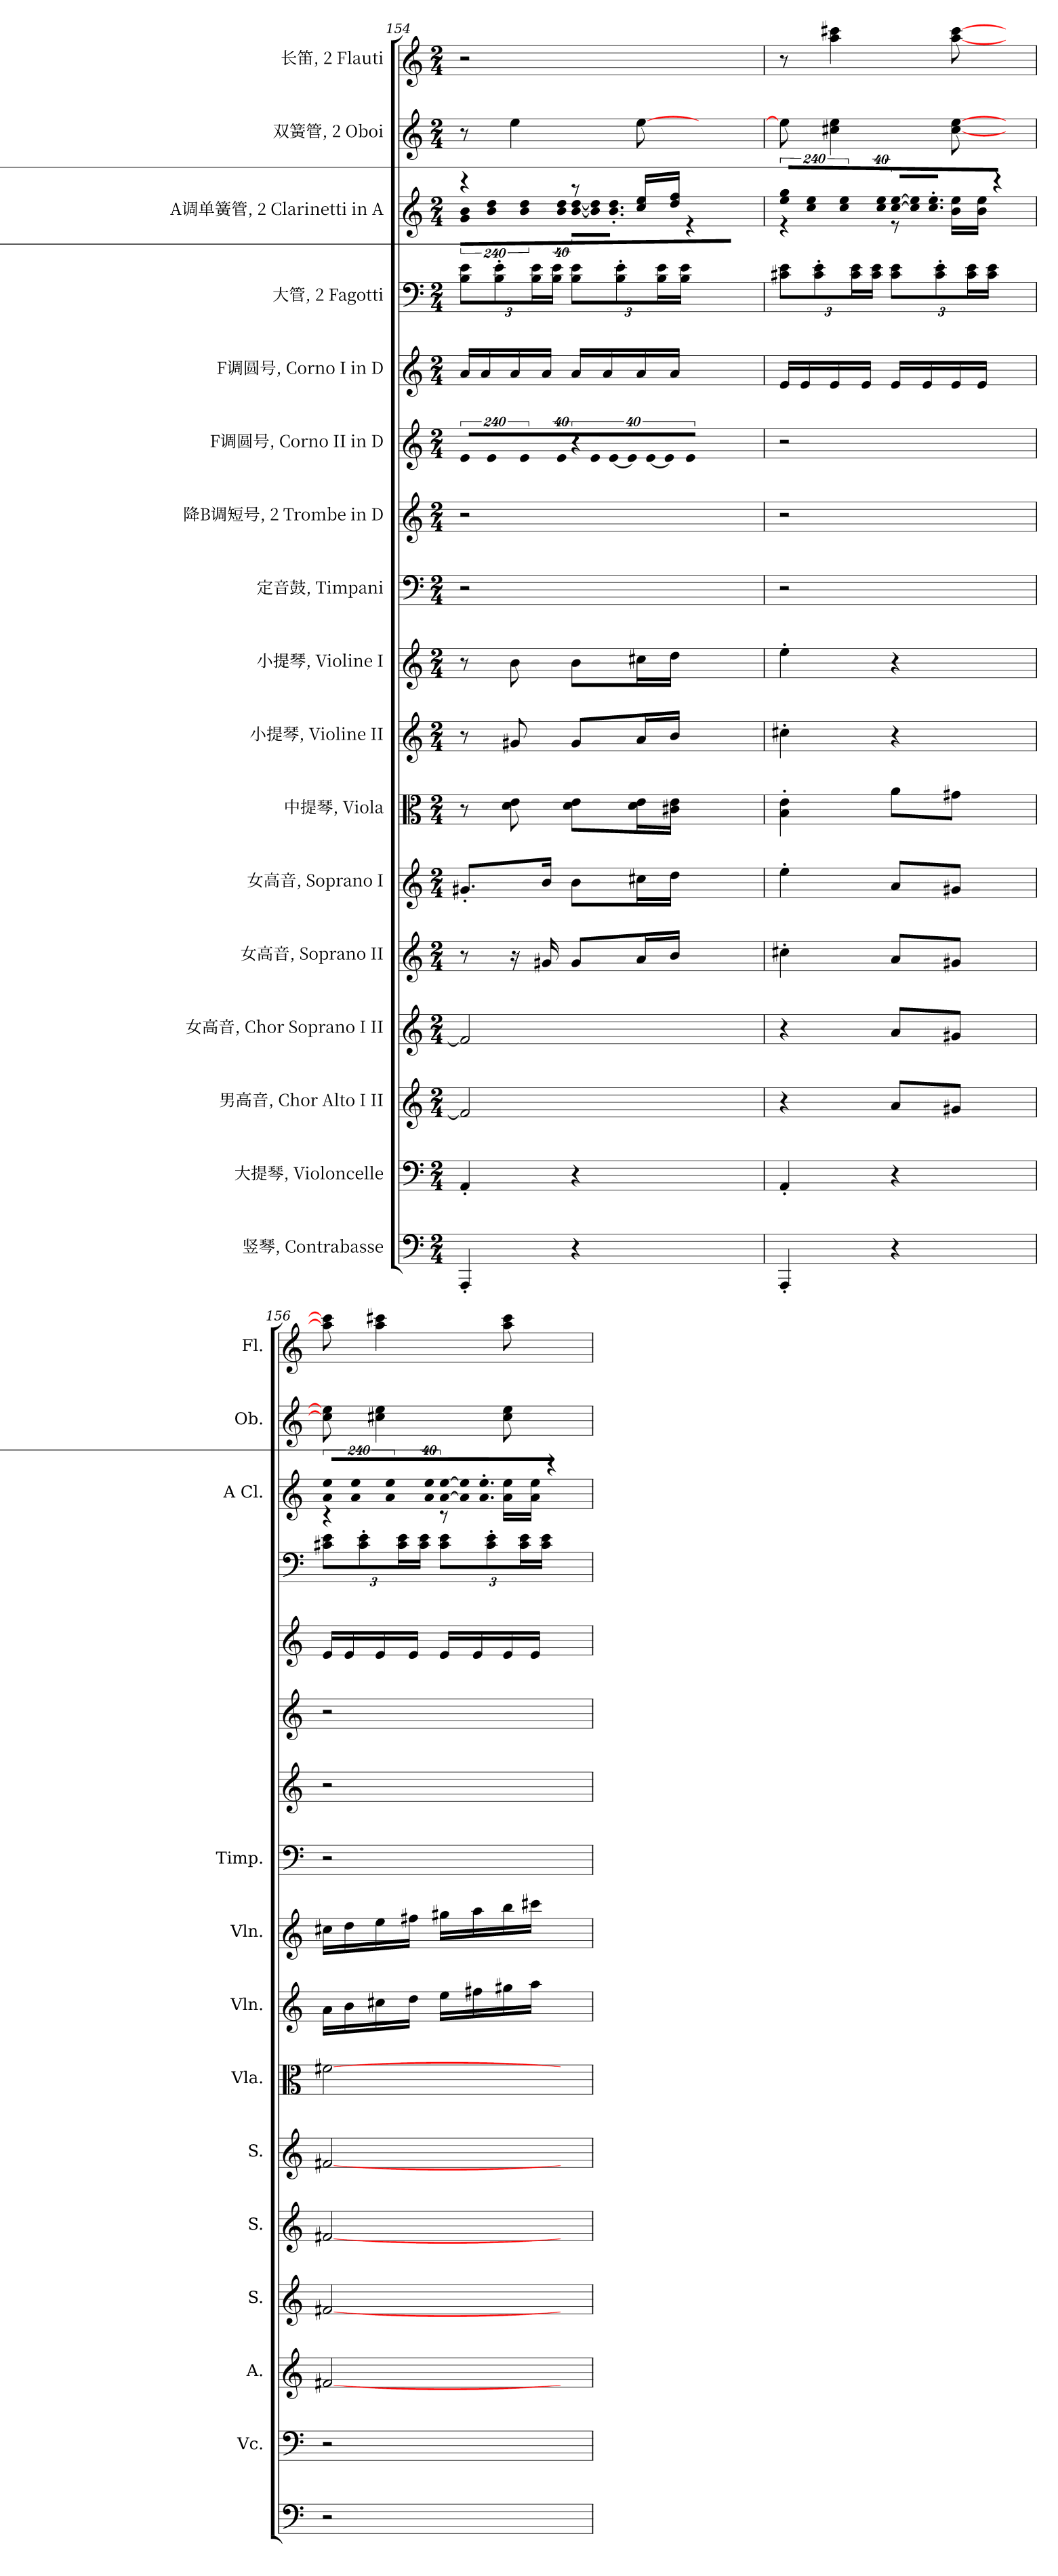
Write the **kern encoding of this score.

**kern	**kern	**kern	**kern	**kern	**kern	**kern	**kern	**kern	**kern	**kern	**kern	**kern	**kern	**kern	**kern	**kern
*part17	*part16	*part15	*part14	*part13	*part12	*part11	*part10	*part9	*part8	*part7	*part6	*part5	*part4	*part3	*part2	*part1
*staff17	*staff16	*staff15	*staff14	*staff13	*staff12	*staff11	*staff10	*staff9	*staff8	*staff7	*staff6	*staff5	*staff4	*staff3	*staff2	*staff1
*I"竖琴, Contrabasse	*I"大提琴, Violoncelle	*I"男高音, Chor Alto I II	*I"女高音, Chor Soprano I II	*I"女高音, Soprano II	*I"女高音, Soprano I	*I"中提琴, Viola	*I"小提琴, Violine II	*I"小提琴, Violine I	*I"定音鼓, Timpani	*I"降B调短号, 2 Trombe in D	*I"F调圆号, Corno II in D	*I"F调圆号, Corno I in D	*I"大管, 2 Fagotti	*I"A调单簧管, 2 Clarinetti in A	*I"双簧管, 2 Oboi	*I"长笛, 2 Flauti
*	*I'Vc.	*I'A.	*I'S.	*I'S.	*I'S.	*I'Vla.	*I'Vln.	*I'Vln.	*I'Timp.	*	*	*	*	*I'A Cl.	*I'Ob.	*I'Fl.
!!LO:PB:g=z
*clefF4	*clefF4	*clefG2	*clefG2	*clefG2	*clefG2	*clefC3	*clefG2	*clefG2	*clefF4	*clefG2	*clefG2	*clefG2	*clefF4	*clefG2	*clefG2	*clefG2
*	*	*	*	*	*	*	*	*	*	*ITrd1c2	*ITrd4c7	*ITrd4c7	*	*ITrd2c3	*	*
*k[]	*k[]	*k[]	*k[]	*k[]	*k[]	*k[]	*k[]	*k[]	*k[]	*k[b-e-]	*k[b-]	*k[b-]	*k[]	*k[f#c#g#]	*k[]	*k[]
*M2/4	*M2/4	*M2/4	*M2/4	*M2/4	*M2/4	*M2/4	*M2/4	*M2/4	*M2/4	*M2/4	*M2/4	*M2/4	*M2/4	*M2/4	*M2/4	*M2/4
*MM85	*MM85	*MM85	*MM85	*MM85	*MM85	*MM85	*MM85	*MM85	*MM85	*MM85	*MM85	*MM85	*MM85	*MM85	*MM85	*MM85
=154	=154	=154	=154	=154	=154	=154	=154	=154	=154	=154	=154	=154	=154	=154	=154	=154
!	!	!	!	!	!	!	!	!	!	!	!LO:N:vis=16	!	!	!	!	!
*	*	*	*	*	*	*	*	*	*	*	*	*	*Xbrackettup	*	*	*
*	*	*	*	*	*	*	*	*	*	*	*	*	*	*^	*	*
!	!	!	!	!	!	!	!	!	!	!	!	!	!	!	!LO:N:vis=16	!	!
4AAA'/	4AA'/	2f#/]	2f#/]	8r	8.g#X'/L	8r	8r	8r	2r	2r	1920%137A/LL	16d/LL	12B\ 12e\L	4r	1920%137e\ 1920%137g#\LL	8r	2r
.	.	.	.	.	.	.	.	.	.	.	.	16d/	.	.	.	.	.
!	!	!	!	!	!	!	!	!	!	!	!LO:N:vis=16	!	!	!	!LO:N:vis=16	!	!
.	.	.	.	.	.	.	.	.	.	.	1920%137A/	.	.	.	1920%137g#\ 1920%137b\	.	.
.	.	.	.	.	.	.	.	.	.	.	.	.	12B\' 12e\'	.	.	.	.
.	.	.	.	16r	.	8d\ 8e\	8g#X/	8b\	.	.	.	16d/	.	.	.	4ee\	.
!	!	!	!	!	!	!	!	!	!	!	!LO:N:vis=16	!	!	!	!LO:N:vis=16	!	!
.	.	.	.	.	.	.	.	.	.	.	1920%137A/	.	.	.	1920%137g#\ 1920%137b\	.	.
.	.	.	.	.	.	.	.	.	.	.	.	.	24B\ 24e\L	.	.	.	.
.	.	.	.	16g#X/	16b/Jk	.	.	.	.	.	.	16d/JJ	.	.	.	.	.
.	.	.	.	.	.	.	.	.	.	.	.	.	24B\ 24e\JJ	.	.	.	.
!	!	!	!	!	!	!	!	!	!	!	!LO:N:vis=32	!	!	!	!LO:N:vis=32	!	!
.	.	.	.	.	.	.	.	.	.	.	640%23A/JJk	.	.	.	640%23g#\ 640%23b\JJk	.	.
!	!	!	!	!	!	!	!	!	!	!	!LO:N:vis=32	!	!	!	!LO:N:vis=32	!	!
4r	4r	.	.	8g#/L	8b\L	8d\ 8e\L	8g#/L	8b\L	.	.	640%23r	16d/LL	12B\ 12e\L	8r	[640%23g#\ [640%23b\LLL	.	.
!	!	!	!	!	!	!	!	!	!	!	!LO:N:vis=32	!	!	!	!LO:N:vis=32	!	!
.	.	.	.	.	.	.	.	.	.	.	640%23A/LLL	.	.	.	640%23g#\] 640%23b\]J	.	.
.	.	.	.	.	.	.	.	.	.	.	.	16d/	.	.	.	.	.
!	!	!	!	!	!	!	!	!	!	!	!LO:N:vis=32	!	!	!	!LO:N:vis=16.	!	!
.	.	.	.	.	.	.	.	.	.	.	[640%23A/	.	.	.	960%103g#\' 960%103b\'JJ	.	.
.	.	.	.	.	.	.	.	.	.	.	.	.	12B\' 12e\'	.	.	.	.
!	!	!	!	!	!	!	!	!	!	!	!LO:N:vis=32	!	!	!	!	!	!
.	.	.	.	.	.	.	.	.	.	.	640%23A/]	.	.	.	.	.	.
.	.	.	.	16a/L	16cc#X\L	16d\ 16e\L	16a/L	16cc#X\L	.	.	.	16d/	.	16a/ 16cc#/LL	.	[8ee\	.
!	!	!	!	!	!	!	!	!	!	!	!LO:N:vis=32	!	!	!	!	!	!
.	.	.	.	.	.	.	.	.	.	.	[640%23A/	.	.	.	.	.	.
.	.	.	.	.	.	.	.	.	.	.	.	.	24B\ 24e\L	.	.	.	.
!	!	!	!	!	!	!	!	!	!	!	!	!	!	!	!LO:N:vis=16	!	!
.	.	.	.	.	.	.	.	.	.	.	.	.	.	.	1920%137r	.	.
!	!	!	!	!	!	!	!	!	!	!	!LO:N:vis=32	!	!	!	!	!	!
.	.	.	.	.	.	.	.	.	.	.	640%23A/]	.	.	.	.	.	.
.	.	.	.	16b/JJ	16dd\JJ	16c#X\ 16e\JJ	16b/JJ	16dd\JJ	.	.	.	16d/JJ	.	16b/ 16dd/JJ	.	.	.
.	.	.	.	.	.	.	.	.	.	.	.	.	24B\ 24e\JJ	.	.	.	.
!	!	!	!	!	!	!	!	!	!	!	!LO:N:vis=32	!	!	!	!	!	!
.	.	.	.	.	.	.	.	.	.	.	640%23A/JJJ	.	.	.	.	.	.
640ryy	640ryy	640ryy	640ryy	640ryy	640ryy	640ryy	640ryy	640ryy	640ryy	640ryy	.	640ryy	640ryy	960ryy	.	640ryy	640ryy
.	.	.	.	.	.	.	.	.	.	.	.	.	.	.	960ryy	.	.
.	.	.	.	.	.	.	.	.	.	.	.	.	.	1920ryy	.	.	.
=155	=155	=155	=155	=155	=155	=155	=155	=155	=155	=155	=155	=155	=155	=155	=155	=155	=155
*	*	*	*	*	*	*	*	*	*	*	*	*	*	*	*	*	*MM85
!	!	!	!	!	!	!	!	!	!	!	!	!	!	!LO:N:vis=16	!	!	!
4AAA'/	4AA'/	4r	4r	4cc#X'\	4ee'\	4B\' 4e\'	4cc#X'\	4ee'\	2r	2r	2r	16A/LL	12c#X\ 12e\L	1920%137cc#/ 1920%137ee/LL	4r	8ee\]	8r
.	.	.	.	.	.	.	.	.	.	.	.	16A/	.	.	.	.	.
!	!	!	!	!	!	!	!	!	!	!	!	!	!	!LO:N:vis=16	!	!	!
.	.	.	.	.	.	.	.	.	.	.	.	.	.	1920%137a/ 1920%137cc#/	.	.	.
.	.	.	.	.	.	.	.	.	.	.	.	.	12c#\' 12e\'	.	.	.	.
.	.	.	.	.	.	.	.	.	.	.	.	16A/	.	.	.	4cc#X\ 4ee\	4aa\ 4ccc#X\
!	!	!	!	!	!	!	!	!	!	!	!	!	!	!LO:N:vis=16	!	!	!
.	.	.	.	.	.	.	.	.	.	.	.	.	.	1920%137a/ 1920%137cc#/	.	.	.
.	.	.	.	.	.	.	.	.	.	.	.	.	24c#\ 24e\L	.	.	.	.
.	.	.	.	.	.	.	.	.	.	.	.	16A/JJ	.	.	.	.	.
.	.	.	.	.	.	.	.	.	.	.	.	.	24c#\ 24e\JJ	.	.	.	.
!	!	!	!	!	!	!	!	!	!	!	!	!	!	!LO:N:vis=32	!	!	!
.	.	.	.	.	.	.	.	.	.	.	.	.	.	640%23a/ 640%23cc#/JJk	.	.	.
!	!	!	!	!	!	!	!	!	!	!	!	!	!	!LO:N:vis=32	!	!	!
4r	4r	8a/L	8a/L	8a/L	8a/L	8a\L	4r	4r	.	.	.	16A/LL	12c#\ 12e\L	[640%23a/ [640%23cc#/LLL	8r	.	.
!	!	!	!	!	!	!	!	!	!	!	!	!	!	!LO:N:vis=32	!	!	!
.	.	.	.	.	.	.	.	.	.	.	.	.	.	640%23a/] 640%23cc#/]J	.	.	.
.	.	.	.	.	.	.	.	.	.	.	.	16A/	.	.	.	.	.
!	!	!	!	!	!	!	!	!	!	!	!	!	!	!LO:N:vis=16.	!	!	!
.	.	.	.	.	.	.	.	.	.	.	.	.	.	960%103a/' 960%103cc#/'JJ	.	.	.
.	.	.	.	.	.	.	.	.	.	.	.	.	12c#\' 12e\'	.	.	.	.
.	.	8g#X/J	8g#X/J	8g#X/J	8g#X/J	8g#X\J	.	.	.	.	.	16A/	.	.	16g#\ 16cc#\LL	[8cc#\ [8ee\	[8aa\ [8ccc#\
.	.	.	.	.	.	.	.	.	.	.	.	.	24c#\ 24e\L	.	.	.	.
!	!	!	!	!	!	!	!	!	!	!	!	!	!	!LO:N:vis=16	!	!	!
.	.	.	.	.	.	.	.	.	.	.	.	.	.	1920%137r	.	.	.
.	.	.	.	.	.	.	.	.	.	.	.	16A/JJ	.	.	16g#\ 16cc#\JJ	.	.
.	.	.	.	.	.	.	.	.	.	.	.	.	24c#\ 24e\JJ	.	.	.	.
1920ryy	1920ryy	1920ryy	1920ryy	1920ryy	1920ryy	1920ryy	1920ryy	1920ryy	1920ryy	1920ryy	1920ryy	1920ryy	1920ryy	.	1920ryy	1920ryy	1920ryy
=156	=156	=156	=156	=156	=156	=156	=156	=156	=156	=156	=156	=156	=156	=156	=156	=156	=156
*	*	*	*	*	*	*	*	*	*	*	*	*	*	*	*	*	*MM85
!	!	!	!	!	!	!	!	!	!	!	!	!	!	!LO:N:vis=16	!	!	!
2r	2r	[2f#X/	[2f#X/	[2f#X/	[2f#X/	[2f#X\	16a\LL	16cc#X\LL	2r	2r	2r	16A/LL	12c#X\ 12e\L	1920%137f#/ 1920%137cc#/LL	4r	8cc#\] 8ee\]	8aa\] 8ccc#\]
.	.	.	.	.	.	.	16b\	16dd\	.	.	.	16A/	.	.	.	.	.
!	!	!	!	!	!	!	!	!	!	!	!	!	!	!LO:N:vis=16	!	!	!
.	.	.	.	.	.	.	.	.	.	.	.	.	.	1920%137f#/ 1920%137cc#/	.	.	.
.	.	.	.	.	.	.	.	.	.	.	.	.	12c#\' 12e\'	.	.	.	.
.	.	.	.	.	.	.	16cc#X\	16ee\	.	.	.	16A/	.	.	.	4cc#X\ 4ee\	4aa\ 4ccc#X\
!	!	!	!	!	!	!	!	!	!	!	!	!	!	!LO:N:vis=16	!	!	!
.	.	.	.	.	.	.	.	.	.	.	.	.	.	1920%137f#/ 1920%137cc#/	.	.	.
.	.	.	.	.	.	.	.	.	.	.	.	.	24c#\ 24e\L	.	.	.	.
.	.	.	.	.	.	.	16dd\JJ	16ff#X\JJ	.	.	.	16A/JJ	.	.	.	.	.
.	.	.	.	.	.	.	.	.	.	.	.	.	24c#\ 24e\JJ	.	.	.	.
!	!	!	!	!	!	!	!	!	!	!	!	!	!	!LO:N:vis=32	!	!	!
.	.	.	.	.	.	.	.	.	.	.	.	.	.	640%23f#/ 640%23cc#/JJk	.	.	.
!	!	!	!	!	!	!	!	!	!	!	!	!	!	!LO:N:vis=32	!	!	!
.	.	.	.	.	.	.	16ee\LL	16gg#X\LL	.	.	.	16A/LL	12c#\ 12e\L	[640%23f#/ [640%23cc#/LLL	8r	.	.
!	!	!	!	!	!	!	!	!	!	!	!	!	!	!LO:N:vis=32	!	!	!
.	.	.	.	.	.	.	.	.	.	.	.	.	.	640%23f#/] 640%23cc#/]J	.	.	.
.	.	.	.	.	.	.	16ff#X\	16aa\	.	.	.	16A/	.	.	.	.	.
!	!	!	!	!	!	!	!	!	!	!	!	!	!	!LO:N:vis=16.	!	!	!
.	.	.	.	.	.	.	.	.	.	.	.	.	.	960%103f#/' 960%103cc#/'JJ	.	.	.
.	.	.	.	.	.	.	.	.	.	.	.	.	12c#\' 12e\'	.	.	.	.
.	.	.	.	.	.	.	16gg#X\	16bb\	.	.	.	16A/	.	.	16f#\ 16cc#\LL	8cc#\ 8ee\	8aa\ 8ccc#\
.	.	.	.	.	.	.	.	.	.	.	.	.	24c#\ 24e\L	.	.	.	.
!	!	!	!	!	!	!	!	!	!	!	!	!	!	!LO:N:vis=16	!	!	!
.	.	.	.	.	.	.	.	.	.	.	.	.	.	1920%137r	.	.	.
.	.	.	.	.	.	.	16aa\JJ	16ccc#X\JJ	.	.	.	16A/JJ	.	.	16f#\ 16cc#\JJ	.	.
.	.	.	.	.	.	.	.	.	.	.	.	.	24c#\ 24e\JJ	.	.	.	.
1920ryy	1920ryy	1920ryy	1920ryy	1920ryy	1920ryy	1920ryy	1920ryy	1920ryy	1920ryy	1920ryy	1920ryy	1920ryy	1920ryy	.	1920ryy	1920ryy	1920ryy
*	*	*	*	*	*	*	*	*	*	*	*	*	*	*v	*v	*	*
=	=	=	=	=	=	=	=	=	=	=	=	=	=	=	=	=
*-	*-	*-	*-	*-	*-	*-	*-	*-	*-	*-	*-	*-	*-	*-	*-	*-
